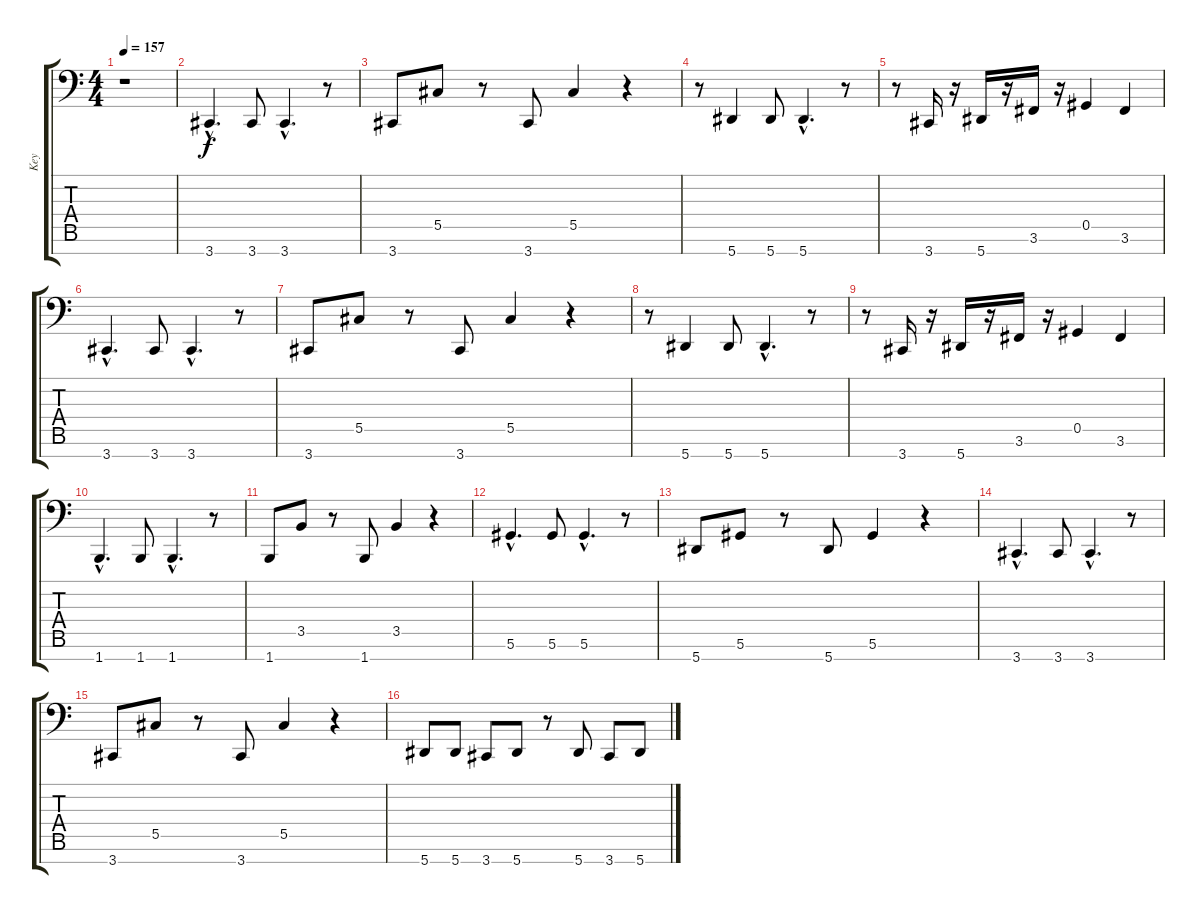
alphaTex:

\track ("Key" "Key") {instrument pad3polysynth}
\staff {score tabs}
\tuning (Eb4 Bb3 Gb3 Db3 Ab2 Eb2 Bb1) {hide}
\ts (4 4)
\tempo 157
\clef f4
\ks c
r.1{dy f} |
3.7{hac}.4{d} 3.7.8 3.7{hac}.4{d} r.8 |
3.7.8 5.5.8 r.8 3.7.8 5.5.4 r.4 |
r.8 5.7.4 5.7.8 5.7{hac}.4{d} r.8 |
r.8 3.7.16 r.16 5.7.16 r.16 3.6.16 r.16 0.5.4 3.6.4 |
3.7{hac}.4{d} 3.7.8 3.7{hac}.4{d} r.8 |
3.7.8 5.5.8 r.8 3.7.8 5.5.4 r.4 |
r.8 5.7.4 5.7.8 5.7{hac}.4{d} r.8 |
r.8 3.7.16 r.16 5.7.16 r.16 3.6.16 r.16 0.5.4 3.6.4 |
1.7{hac}.4{d} 1.7.8 1.7{hac}.4{d} r.8 |
1.7.8 3.5.8 r.8 1.7.8 3.5.4 r.4 |
5.6{hac}.4{d} 5.6.8 5.6{hac}.4{d} r.8 |
5.7.8 5.6.8 r.8 5.7.8 5.6.4 r.4 |
3.7{hac}.4{d} 3.7.8 3.7{hac}.4{d} r.8 |
3.7.8 5.5.8 r.8 3.7.8 5.5.4 r.4 |
5.7.8 5.7.8 3.7.8 5.7.8 r.8 5.7.8 3.7.8 5.7.8
